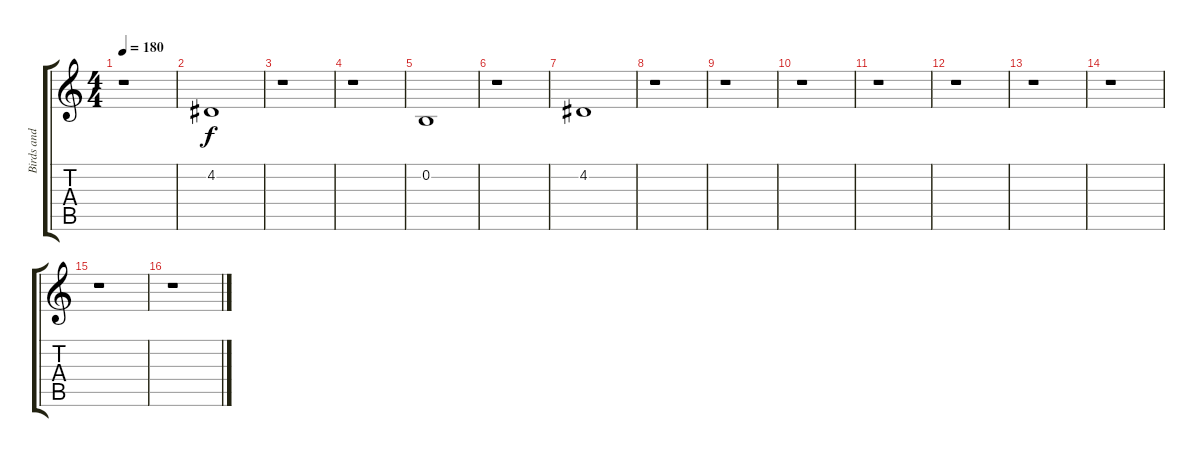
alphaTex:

\track ("Birds and Others" "Birds and ") {instrument birdtweet}
\staff {score tabs}
\tuning (E4 B3 G3 D3 A2 E2) {hide}
\ts (4 4)
\tempo 180
\clef g2
\ks c
r.1{dy f} |
4.2.1 |
r.1 |
r.1 |
0.2.1 |
r.1 |
4.2.1 |
r.1 |
r.1 |
r.1 |
r.1 |
r.1 |
r.1 |
r.1 |
r.1 |
r.1
